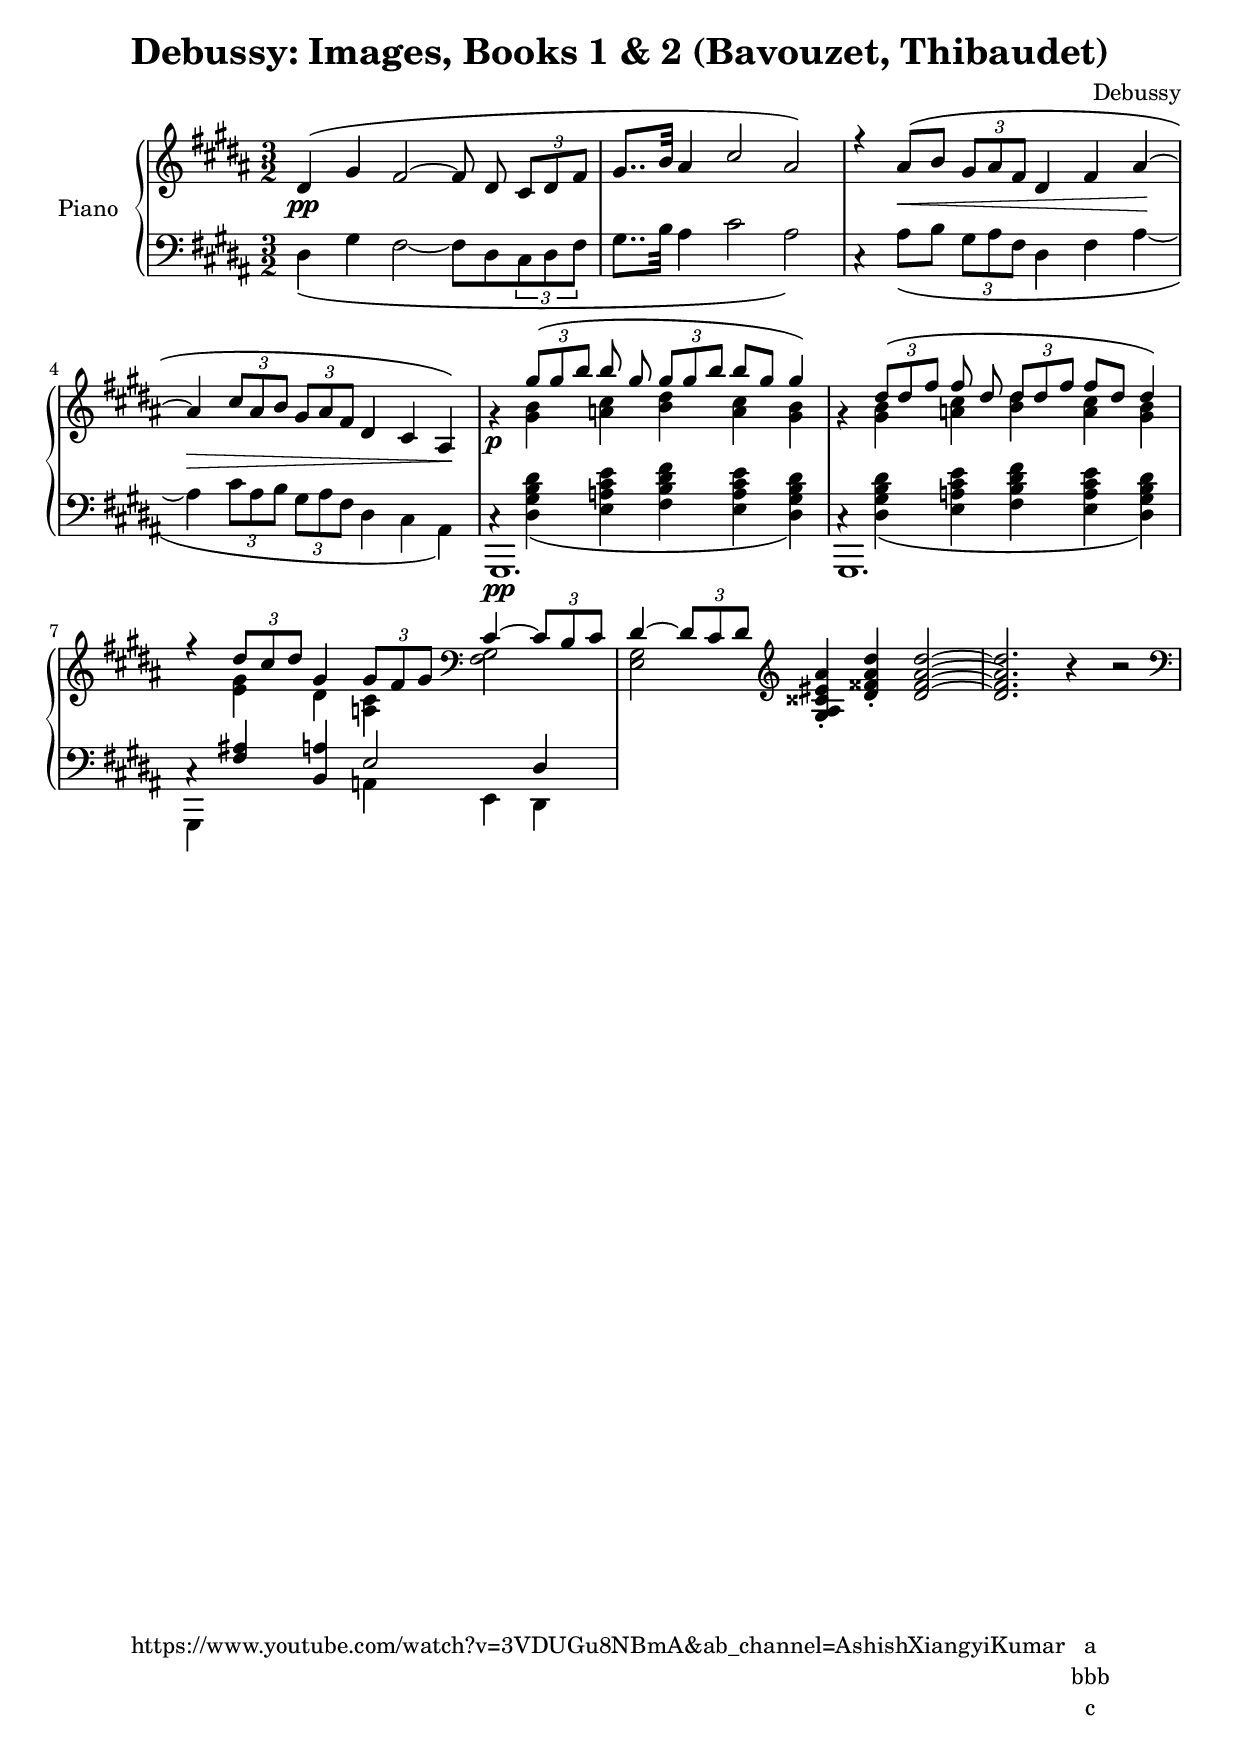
\version "2.22.0"
\include "italiano.ly"
global = {
  \key si \major
  \time 3/2
}

\header {
  title = "Debussy: Images, Books 1 & 2 (Bavouzet, Thibaudet)"
  composer = "Debussy"
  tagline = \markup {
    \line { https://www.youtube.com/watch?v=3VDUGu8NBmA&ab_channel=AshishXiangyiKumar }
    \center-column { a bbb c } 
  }
}


rightOne = \relative do'' {
  \global
  red,4\(\pp sold fad2 ~ \autoBeamOff fad8 red \autoBeamOn \tuplet 3/2 { dod red fad }
  sold8.. si32 lad4 dod2 lad\)
  r4 lad8\(\< si \tuplet3/2 { sold8 lad fad } red4 fad lad\! ~
  lad\> \tuplet 3/2 { dod8 lad si } \tuplet 3/2 { sold lad fad } red4 dod lad\)\!
  sold'4\rest\p \tuplet 3/2 { sold'8\( sold si } \autoBeamOff si sold \autoBeamOn \tuplet 3/2 { sold8 sold si } si sold sold4\)
  sold,4\rest \tuplet 3/2 { red'8\( red fad } \autoBeamOff fad8 red \autoBeamOn \tuplet 3/2 { red8 red fad } fad8 red red4\)
  r4 \tuplet 3/2 { red8 dod red } sold,4 \tuplet 3/2 { sold8 fad sold } \clef bass dod,4 ~ \tuplet 3/2 { dod8 si dod } 
  red4 ~ \tuplet 3/2 { red8 dod red } \clef treble < sold, lad dodd mid lad >4_. < red' fadd lad red >_. < red fadd lad red >2 ~
  q2. si'4\rest si2\rest \clef bass
  

}

rightTwo = \relative do'' {
  \global
  s1.
  s1.
  s1.
  s1.
  
  s4 <sold si>4 <la dod> <si red> <la dod> <sold si>
  s4 <sold si>4 <la dod> <si red> <la dod> <sold si>
  s4
  < mi sold > red < la dod > \clef bass < fad sold >2 
  < mi sold > s2 s2
  s2 s2 s2
}

leftOne = \relative do' {
  \global
  s1.
  s1.
  s1.
  s1.
  sold,,1.\pp
  sold1.
  
  \stemDown sold4 s2 la'4 mi red
}

leftTwo = \relative do' {
  \global
  red,4\( sold fad2 ~ fad8 red \tuplet 3/2 { dod red fad }
  sold8.. si32 lad4 dod2 lad\)
  dod,4\rest lad'8\( si \tuplet 3/2 { sold lad fad } red4 fad lad ~
  lad \tuplet 3/2 { dod8 lad si } \tuplet 3/2 { sold lad fad } red4 dod lad\)
  do\rest 
  < red sold si red >\( < mi la dod mi > < fad si red fad > < mi la dod mi > < red sold si red >\)
  do\rest
  < red sold si red >\( < mi la dod mi > < fad si red fad > < mi la dod mi > < red sold si red >\)
  do4\rest \stemUp < fad lad! > < si, la'! > mi2 red4
}

\score {
  \new PianoStaff \with {
    instrumentName = "Piano"
  } <<
    \new Staff = "right" \with {
      midiInstrument = "acoustic grand"
    } << \rightOne \\ \rightTwo >>
    \new Staff = "left" \with {
      midiInstrument = "acoustic grand"
    } { \clef bass << \leftOne \\ \leftTwo >> }
  >>
  \layout { }
  \midi {
    \tempo 4=100
  }
}
